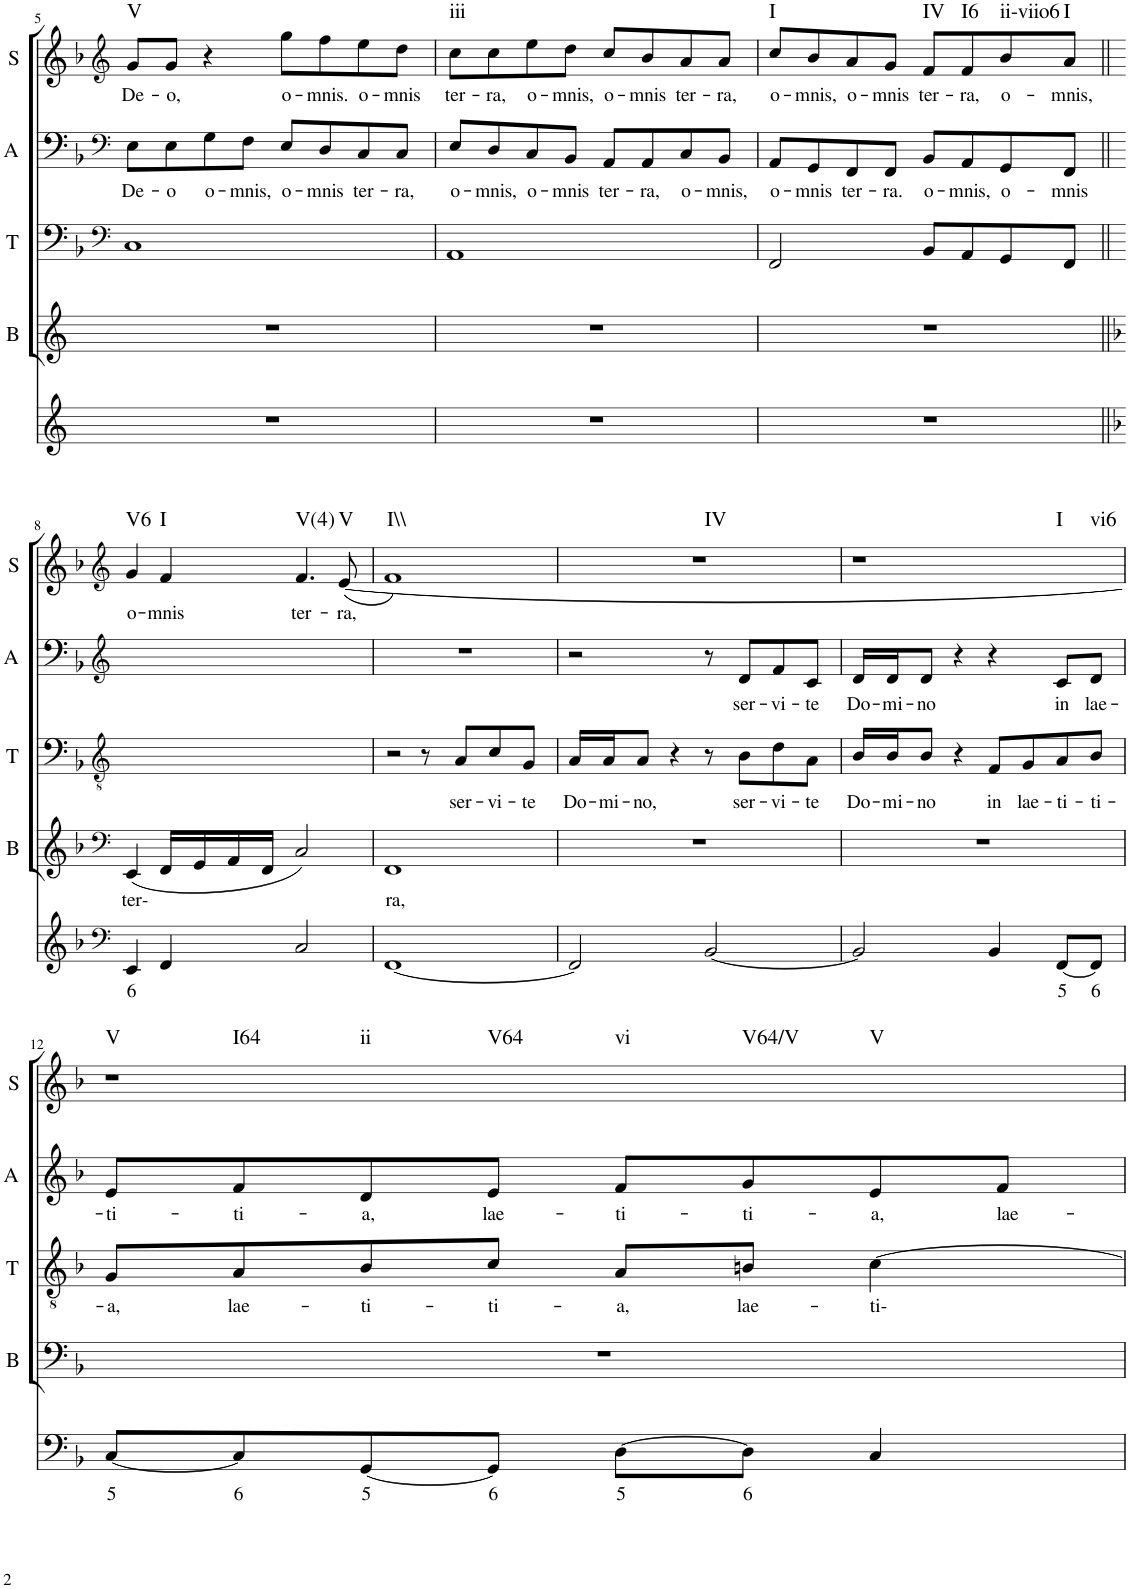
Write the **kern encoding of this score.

**kern	**text	**kern	**text	**kern	**text	**kern	**text	**kern	**text	**harte
*part5	*part5	*part4	*part4	*part3	*part3	*part2	*part2	*part1	*part1	*part1
*staff5	*staff5	*staff4	*staff4	*staff3	*staff3	*staff2	*staff2	*staff1	*staff1	*
*I"Continuo	*	*I"Bass	*	*I"Tenor	*	*I"Alto	*	*I"Soprano	*	*
*	*	*I'B	*	*I'T	*	*I'A	*	*I'S	*	*
!!LO:PB:g=z
*clefG2	*	*clefG2	*	*clefF4	*	*clefF4	*	*clefG2	*	*
*k[]	*	*k[]	*	*k[b-]	*	*k[b-]	*	*k[b-]	*	*
*	*	*	*	*M4/4	*	*M4/4	*	*M4/4	*	*
=5	=5	=5	=5	=5	=5	=5	=5	=5	=5	=5
!	!	!	!	!	!	!	!LO:LY:b	!	!LO:LY:b	!LO:H:kt=V
1r	.	1r	.	1C	.	8E\L	De-	8g/L	De-	N
!	!	!	!	!	!	!	!LO:LY:b	!	!LO:LY:b	!
.	.	.	.	.	.	8E\	o	8g/J	o,	.
!	!	!	!	!	!	!	!LO:LY:b	!	!	!
.	.	.	.	.	.	8G\	o-	4r	.	.
!	!	!	!	!	!	!	!LO:LY:b	!	!	!
.	.	.	.	.	.	8F\J	mnis,	.	.	.
!	!	!	!	!	!	!	!LO:LY:b	!	!LO:LY:b	!
.	.	.	.	.	.	8E/L	o-	8gg\L	o-	.
!	!	!	!	!	!	!	!LO:LY:b	!	!LO:LY:b	!
.	.	.	.	.	.	8D/	mnis	8ff\	mnis.	.
!	!	!	!	!	!	!	!LO:LY:b	!	!LO:LY:b	!
.	.	.	.	.	.	8C/	ter-	8ee\	o-	.
!	!	!	!	!	!	!	!LO:LY:b	!	!LO:LY:b	!
.	.	.	.	.	.	8C/J	ra,	8dd\J	mnis	.
=6	=6	=6	=6	=6	=6	=6	=6	=6	=6	=6
!	!	!	!	!	!	!	!LO:LY:b	!	!LO:LY:b	!LO:H:kt=iii
1r	.	1r	.	1AA	.	8E/L	o-	8cc\L	ter-	N
!	!	!	!	!	!	!	!LO:LY:b	!	!LO:LY:b	!
.	.	.	.	.	.	8D/	mnis,	8cc\	ra,	.
!	!	!	!	!	!	!	!LO:LY:b	!	!LO:LY:b	!
.	.	.	.	.	.	8C/	o-	8ee\	o-	.
!	!	!	!	!	!	!	!LO:LY:b	!	!LO:LY:b	!
.	.	.	.	.	.	8BB-/J	mnis	8dd\J	mnis,	.
!	!	!	!	!	!	!	!LO:LY:b	!	!LO:LY:b	!
.	.	.	.	.	.	8AA/L	ter-	8cc/L	o-	.
!	!	!	!	!	!	!	!LO:LY:b	!	!LO:LY:b	!
.	.	.	.	.	.	8AA/	ra,	8b-/	mnis	.
!	!	!	!	!	!	!	!LO:LY:b	!	!LO:LY:b	!
.	.	.	.	.	.	8C/	o-	8a/	ter-	.
!	!	!	!	!	!	!	!LO:LY:b	!	!LO:LY:b	!
.	.	.	.	.	.	8BB-/J	mnis,	8a/J	ra,	.
=7	=7	=7	=7	=7	=7	=7	=7	=7	=7	=7
!	!	!	!	!	!	!	!LO:LY:b	!	!LO:LY:b	!LO:H:kt=I
1r	.	1r	.	2FF/	.	8AA/L	o-	8cc/L	o-	N
!	!	!	!	!	!	!	!LO:LY:b	!	!LO:LY:b	!
.	.	.	.	.	.	8GG/	mnis	8b-/	mnis,	.
!	!	!	!	!	!	!	!LO:LY:b	!	!LO:LY:b	!
.	.	.	.	.	.	8FF/	ter-	8a/	o-	.
!	!	!	!	!	!	!	!LO:LY:b	!	!LO:LY:b	!
.	.	.	.	.	.	8FF/J	ra.	8g/J	mnis	.
!	!	!	!	!	!	!	!LO:LY:b	!	!LO:LY:b	!LO:H:kt=IV
.	.	.	.	8BB-/L	.	8BB-/L	o-	8f/L	ter-	N
!	!	!	!	!	!	!	!LO:LY:b	!	!LO:LY:b	!LO:H:kt=I6
.	.	.	.	8AA/	.	8AA/	mnis,	8f/	ra,	N
!	!	!	!	!	!	!	!LO:LY:b	!	!LO:LY:b	!LO:H:kt=ii-viio6
.	.	.	.	8GG/	.	8GG/	o-	8b-/	o-	N
!	!	!	!	!	!	!	!LO:LY:b	!	!LO:LY:b	!LO:H:kt=I
.	.	.	.	8FF/J	.	8FF/J	mnis	8a/J	mnis,	N
!!LO:LB:g=z
=8||	=8||	=8||	=8||	=8||	=8||	=8||	=8||	=8||	=8||	=8||
*clefF4	*	*clefF4	*	*clefGv2	*	*clefG2	*	*clefG2	*	*
*k[b-]	*	*k[b-]	*	*	*	*	*	*	*	*
!	!LO:LY:b	!	!LO:LY:b	!	!	!	!	!	!LO:LY:b	!LO:H:kt=V6
4EE/	6	(4EE/	ter-	1ryy	.	1ryy	.	4g/	o-	N
!	!	!	!	!	!	!	!	!	!LO:LY:b	!LO:H:kt=I
4FF/	.	16FF/LL	.	.	.	.	.	4f/	mnis	N
.	.	16GG/	.	.	.	.	.	.	.	.
.	.	16AA/	.	.	.	.	.	.	.	.
.	.	16FF/JJ	.	.	.	.	.	.	.	.
!	!	!	!	!	!	!	!	!	!LO:LY:b	!LO:H:kt=V(4)
2C/	.	2C/)	.	.	.	.	.	4.f/	ter-	N
!	!	!	!	!	!	!	!	!	!LO:LY:b	!LO:H:kt=V
.	.	.	.	.	.	.	.	([8e/	ra,	N
=9	=9	=9	=9	=9	=9	=9	=9	=9	=9	=9
!	!	!	!LO:LY:b	!	!	!	!	!	!	!LO:H:kt=I\\
[1FF	.	1FF	ra,	2r	.	1r	.	1f)	.	N
.	.	.	.	8r	.	.	.	.	.	.
!	!	!	!	!	!LO:LY:b	!	!	!	!	!
.	.	.	.	8A/L	ser-	.	.	.	.	.
!	!	!	!	!	!LO:LY:b	!	!	!	!	!
.	.	.	.	8c/	vi-	.	.	.	.	.
!	!	!	!	!	!LO:LY:b	!	!	!	!	!
.	.	.	.	8G/J	te	.	.	.	.	.
=10	=10	=10	=10	=10	=10	=10	=10	=10	=10	=10
!	!	!	!	!	!LO:LY:b	!	!	!	!	!LO:H:kt=IV
2FF/]	.	1r	.	16A/LL	Do-	2r	.	1r	.	N
!	!	!	!	!	!LO:LY:b	!	!	!	!	!
.	.	.	.	16A/J	mi-	.	.	.	.	.
!	!	!	!	!	!LO:LY:b	!	!	!	!	!
.	.	.	.	8A/J	no,	.	.	.	.	.
.	.	.	.	4r	.	.	.	.	.	.
[2BB-/	.	.	.	8r	.	8r	.	.	.	.
!	!	!	!	!	!LO:LY:b	!	!LO:LY:b	!	!	!
.	.	.	.	8B-\L	ser-	8d/L	ser-	.	.	.
!	!	!	!	!	!LO:LY:b	!	!LO:LY:b	!	!	!
.	.	.	.	8d\	vi-	8f/	vi-	.	.	.
!	!	!	!	!	!LO:LY:b	!	!LO:LY:b	!	!	!
.	.	.	.	8A\J	te	8c/J	te	.	.	.
=11	=11	=11	=11	=11	=11	=11	=11	=11	=11	=11
!	!	!	!	!	!LO:LY:b	!	!LO:LY:b	!	!	!LO:H:n=1:kt=I
!	!	!	!	!	!	!	!	!	!	!LO:H:n=2:kt=vi6
2BB-/]	.	1r	.	16B-/LL	Do-	16d/LL	Do-	1r	.	N N
!	!	!	!	!	!LO:LY:b	!	!LO:LY:b	!	!	!
.	.	.	.	16B-/J	mi-	16d/J	mi-	.	.	.
!	!	!	!	!	!LO:LY:b	!	!LO:LY:b	!	!	!
.	.	.	.	8B-/J	no	8d/J	no	.	.	.
.	.	.	.	4r	.	4r	.	.	.	.
!	!	!	!	!	!LO:LY:b	!	!	!	!	!
4BB-/	.	.	.	8F/L	in	4r	.	.	.	.
!	!	!	!	!	!LO:LY:b	!	!	!	!	!
.	.	.	.	8G/	lae-	.	.	.	.	.
!	!LO:LY:b	!	!	!	!LO:LY:b	!	!LO:LY:b	!	!	!
[8FF/L	5	.	.	8A/	ti-	8c/L	in	.	.	.
!	!LO:LY:b	!	!	!	!LO:LY:b	!	!LO:LY:b	!	!	!
8FF/J]	6	.	.	8B-/J	ti-	8d/J	lae-	.	.	.
!!LO:LB:g=z
=12	=12	=12	=12	=12	=12	=12	=12	=12	=12	=12
!	!LO:LY:b	!	!	!	!LO:LY:b	!	!LO:LY:b	!	!	!LO:H:n=1:kt=V
!	!	!	!	!	!	!	!	!	!	!LO:H:n=2:kt=I64
!	!	!	!	!	!	!	!	!	!	!LO:H:n=3:kt=ii
!	!	!	!	!	!	!	!	!	!	!LO:H:n=4:kt=V64
!	!	!	!	!	!	!	!	!	!	!LO:H:n=5:kt=vi
!	!	!	!	!	!	!	!	!	!	!LO:H:n=6:kt=V64/V
!	!	!	!	!	!	!	!	!	!	!LO:H:n=7:kt=V
[8C/L	5	1r	.	8G/L	a,	8e/L	ti-	1r	.	N N N N N N N
!	!LO:LY:b	!	!	!	!LO:LY:b	!	!LO:LY:b	!	!	!
8C/]	6	.	.	8A/	lae-	8f/	ti-	.	.	.
!	!LO:LY:b	!	!	!	!LO:LY:b	!	!LO:LY:b	!	!	!
[8GG/	5	.	.	8B-/	ti-	8d/	a,	.	.	.
!	!LO:LY:b	!	!	!	!LO:LY:b	!	!LO:LY:b	!	!	!
8GG/J]	6	.	.	8c/J	ti-	8e/J	lae-	.	.	.
!	!LO:LY:b	!	!	!	!LO:LY:b	!	!LO:LY:b	!	!	!
[8D\L	5	.	.	8A/L	a,	8f/L	ti-	.	.	.
!	!LO:LY:b	!	!	!	!LO:LY:b	!	!LO:LY:b	!	!	!
8D\J]	6	.	.	8Bn/J	lae-	8g/	ti-	.	.	.
!	!	!	!	!	!LO:LY:b	!	!LO:LY:b	!	!	!
4C/	.	.	.	[4c\	ti-	8e/	a,	.	.	.
!	!	!	!	!	!	!	!LO:LY:b	!	!	!
.	.	.	.	.	.	8f/J	lae-	.	.	.
=	=	=	=	=	=	=	=	=	=	=
*-	*-	*-	*-	*-	*-	*-	*-	*-	*-	*-
